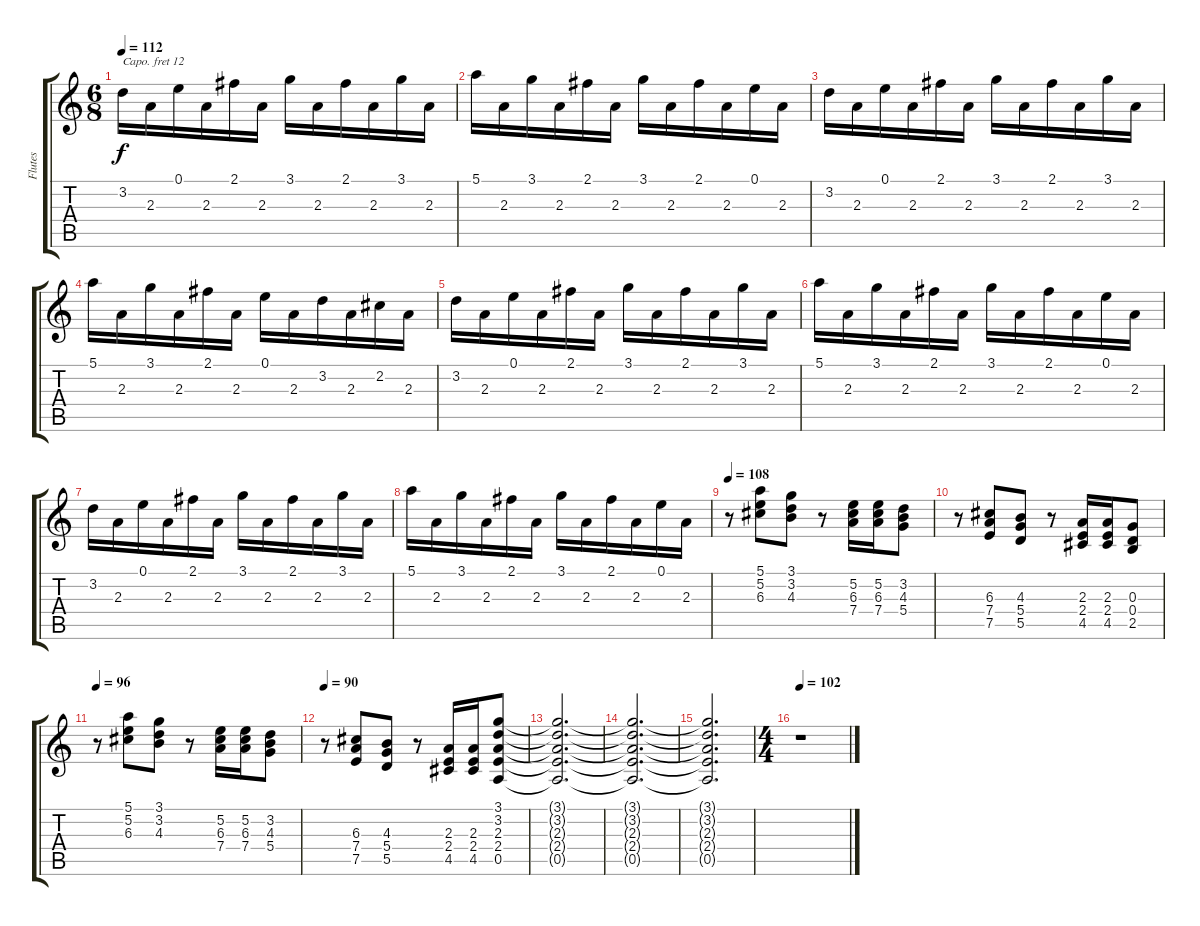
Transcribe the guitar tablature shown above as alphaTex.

\track ("Flutes" "Flutes") {instrument recorder}
\staff {score tabs}
\capo 12
\tuning (E4 B3 G3 D3 A2 E2) {hide}
\ts (6 8)
\tempo 112
\clef g2
\ks c
3.2.16{dy f} 2.3.16 0.1.16 2.3.16 2.1.16 2.3.16 3.1.16 2.3.16 2.1.16 2.3.16 3.1.16 2.3.16 |
5.1.16 2.3.16 3.1.16 2.3.16 2.1.16 2.3.16 3.1.16 2.3.16 2.1.16 2.3.16 0.1.16 2.3.16 |
3.2.16 2.3.16 0.1.16 2.3.16 2.1.16 2.3.16 3.1.16 2.3.16 2.1.16 2.3.16 3.1.16 2.3.16 |
5.1.16 2.3.16 3.1.16 2.3.16 2.1.16 2.3.16 0.1.16 2.3.16 3.2.16 2.3.16 2.2.16 2.3.16 |
3.2.16 2.3.16 0.1.16 2.3.16 2.1.16 2.3.16 3.1.16 2.3.16 2.1.16 2.3.16 3.1.16 2.3.16 |
5.1.16 2.3.16 3.1.16 2.3.16 2.1.16 2.3.16 3.1.16 2.3.16 2.1.16 2.3.16 0.1.16 2.3.16 |
3.2.16 2.3.16 0.1.16 2.3.16 2.1.16 2.3.16 3.1.16 2.3.16 2.1.16 2.3.16 3.1.16 2.3.16 |
5.1.16 2.3.16 3.1.16 2.3.16 2.1.16 2.3.16 3.1.16 2.3.16 2.1.16 2.3.16 0.1.16 2.3.16 |
\tempo 108
r.8 (5.1 5.2 6.3).8 (3.1 3.2 4.3).8 r.8 (5.2 6.3 7.4).16 (5.2 6.3 7.4).16 (3.2 4.3 5.4).8 |
r.8 (6.3 7.4 7.5).8 (4.3 5.4 5.5).8 r.8 (2.3 2.4 4.5).16 (2.3 2.4 4.5).16 (0.3 0.4 2.5).8 |
\tempo 96
r.8 (5.1 5.2 6.3).8 (3.1 3.2 4.3).8 r.8 (5.2 6.3 7.4).16 (5.2 6.3 7.4).16 (3.2 4.3 5.4).8 |
\tempo 90
r.8 (6.3 7.4 7.5).8 (4.3 5.4 5.5).8 r.8 (2.3 2.4 4.5).16 (2.3 2.4 4.5).16 (3.1 3.2 2.3 2.4 0.5).8 |
(3.1{t} 3.2{t} 2.3{t} 2.4{t} 0.5{t}).2{d} |
(3.1{t} 3.2{t} 2.3{t} 2.4{t} 0.5{t}).2{d} |
(3.1{t} 3.2{t} 2.3{t} 2.4{t} 0.5{t}).2{d} |
\ts (4 4)
\tempo 102
r.1
